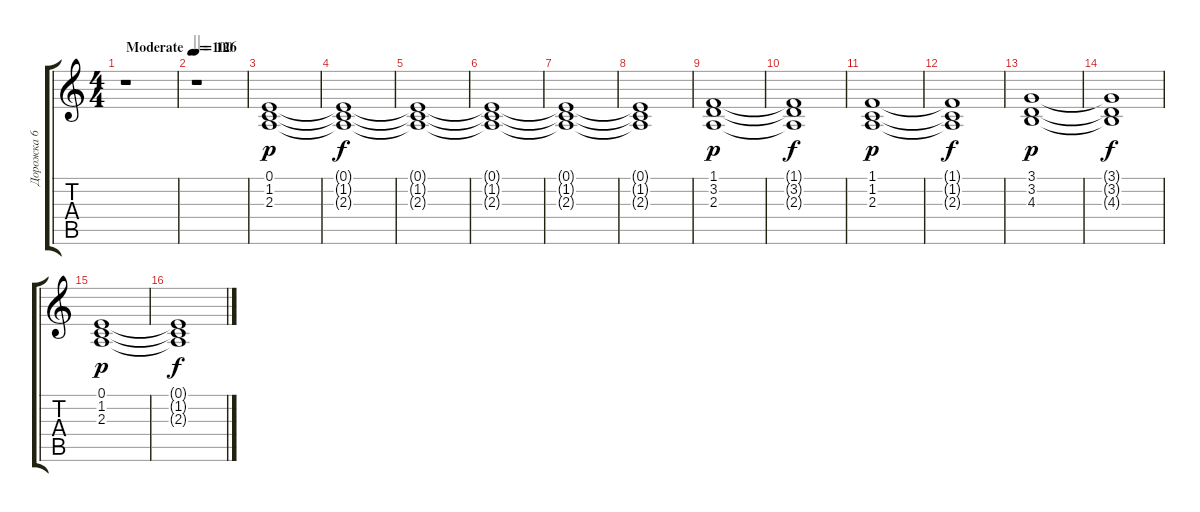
\track ("Дорожка 6" "Дорожка 6") {instrument fx6goblins}
\staff {score tabs}
\tuning (E4 B3 G3 D3 A2 E2) {hide}
\ts (4 4)
\tempo (100 "Moderate")
\clef g2
\ks c
r.1{dy p instrument fx6goblins} |
\tempo 126
r.1 |
(0.1 1.2 2.3).1 |
(0.1{t} 1.2{t} 2.3{t}).1{dy f} |
(0.1{t} 1.2{t} 2.3{t}).1 |
(0.1{t} 1.2{t} 2.3{t}).1 |
(0.1{t} 1.2{t} 2.3{t}).1 |
(0.1{t} 1.2{t} 2.3{t}).1 |
(1.1 3.2 2.3).1{dy p} |
(1.1{t} 3.2{t} 2.3{t}).1{dy f} |
(1.1 1.2 2.3).1{dy p} |
(1.1{t} 1.2{t} 2.3{t}).1{dy f} |
(3.1 3.2 4.3).1{dy p} |
(3.1{t} 3.2{t} 4.3{t}).1{dy f} |
(0.1 1.2 2.3).1{dy p} |
(0.1{t} 1.2{t} 2.3{t}).1{dy f}
